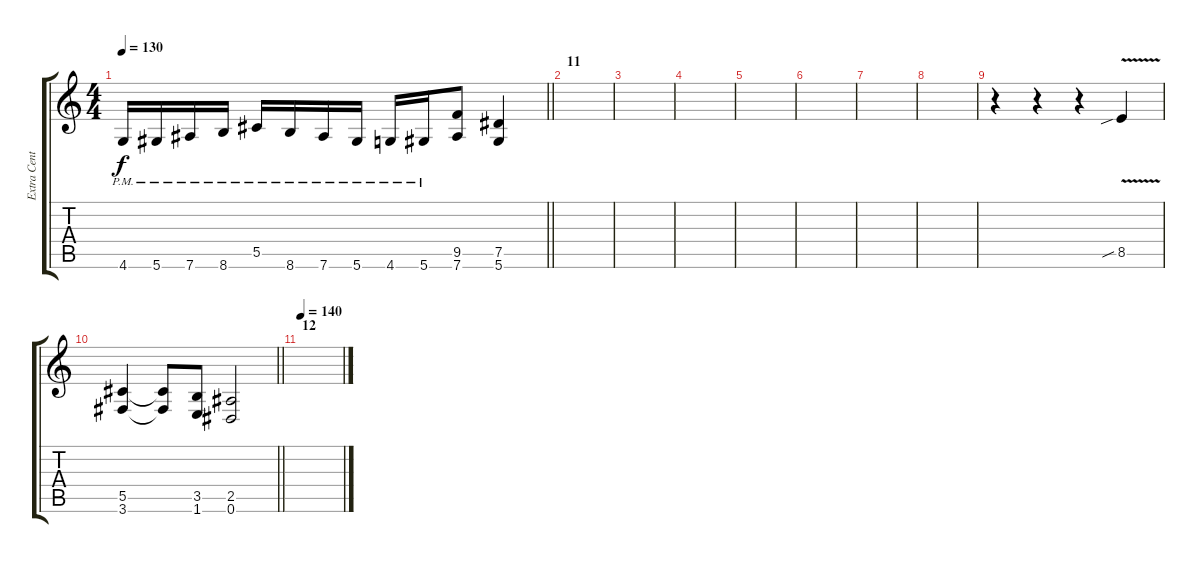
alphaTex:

\track ("Extra Center" "Extra Cent") {instrument distortionguitar}
\staff {score tabs}
\tuning (Eb4 Bb3 Gb3 Db3 Ab2 Eb2) {hide}
\ts (4 4)
\tempo 130
\clef g2
\barLineRight lightlight
\ks c
4.6{pm}.16{dy f} 5.6{pm}.16 7.6{pm}.16 8.6{pm}.16 5.5{pm}.16 8.6{pm}.16 7.6{pm}.16 5.6{pm}.16 4.6{pm}.16 5.6{pm}.16 (9.5 7.6).8 (7.5 5.6).4 |
\section ("" "11")
|
|
|
|
|
|
|
r.4 r.4 r.4 8.5{v sib}.4 |
\barLineRight lightlight
(5.5 3.6).4 (5.5{t} 3.6{t}).8 (3.5 1.6).8 (2.5 0.6).2 |
\section ("" "12")
\tempo 140
